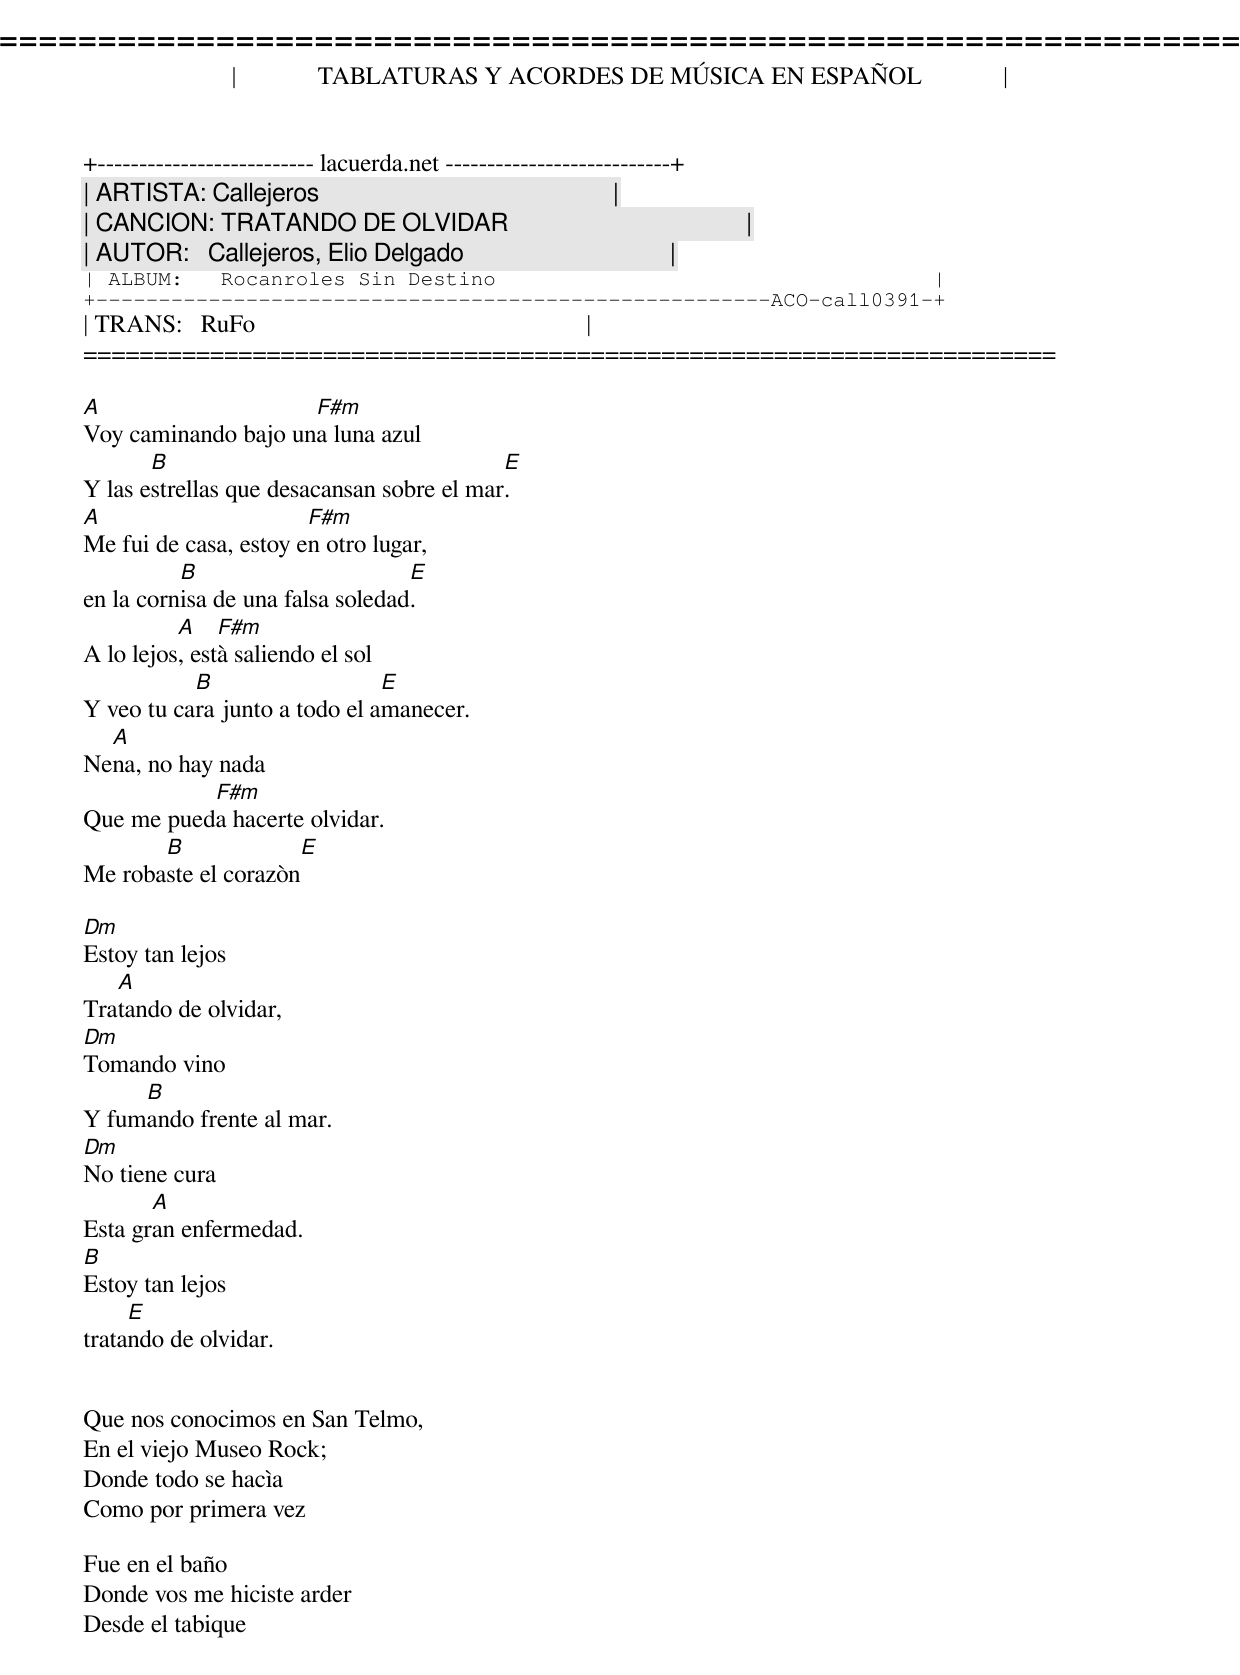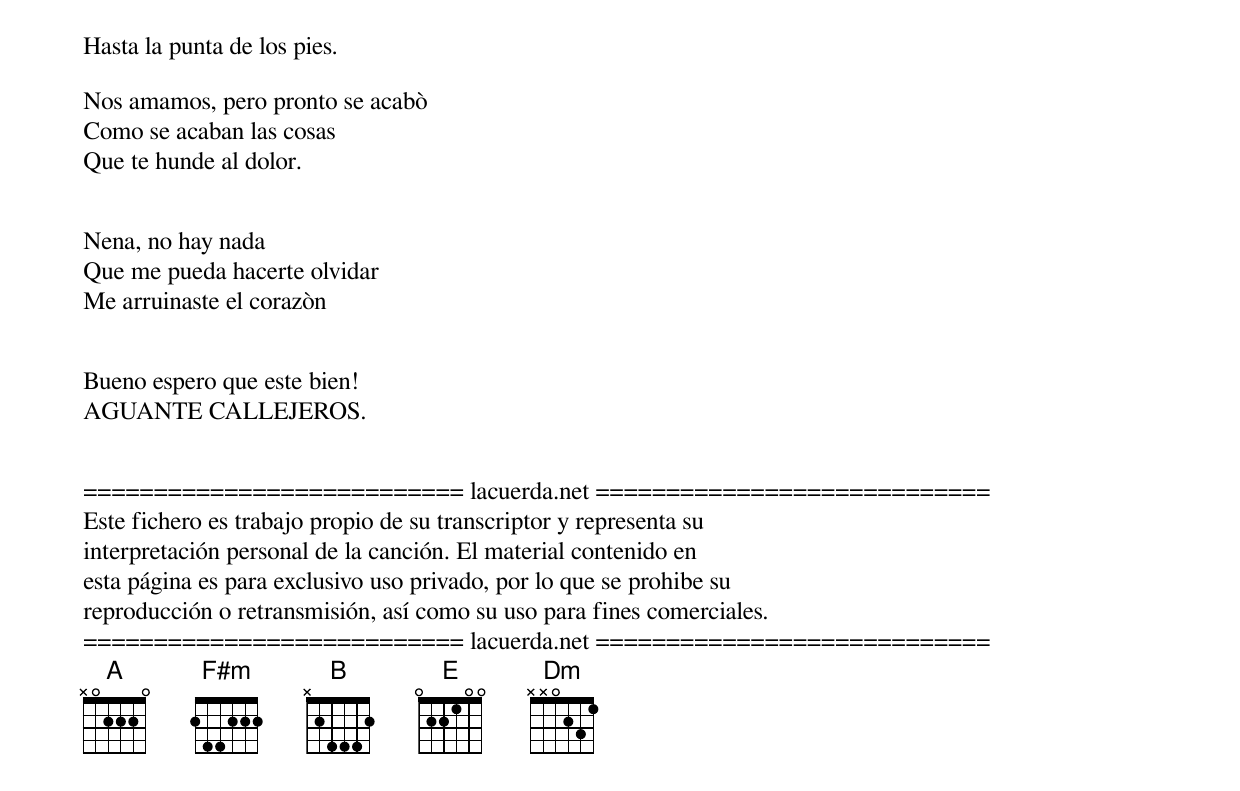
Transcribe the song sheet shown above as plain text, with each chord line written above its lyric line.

=====================================================================
|             TABLATURAS Y ACORDES DE MÚSICA EN ESPAÑOL             |
+-------------------------- lacuerda.net ---------------------------+
| ARTISTA: Callejeros                                               |
| CANCION: TRATANDO DE OLVIDAR                                      |
| AUTOR:   Callejeros, Elio Delgado                                 |
| ALBUM:   Rocanroles Sin Destino                                   |
+------------------------------------------------------ACO-call0391-+
| TRANS:   RuFo                                                     |
=====================================================================

A                    F#m
Voy caminando bajo una luna azul
       B                                   E
Y las estrellas que desacansan sobre el mar.
A                      F#m
Me fui de casa, estoy en otro lugar,
          B                       E
en la cornisa de una falsa soledad.
          A    F#m
A lo lejos, està saliendo el sol
           B                   E
Y veo tu cara junto a todo el amanecer.
  A
Nena, no hay nada
           F#m
Que me pueda hacerte olvidar.
       B             E
Me robaste el corazòn

Dm
Estoy tan lejos
   A
Tratando de olvidar,
Dm
Tomando vino
     B
Y fumando frente al mar.
Dm
No tiene cura
       A
Esta gran enfermedad.
B
Estoy tan lejos
     E
tratando de olvidar.


Que nos conocimos en San Telmo,
En el viejo Museo Rock;
Donde todo se hacìa
Como por primera vez

Fue en el baño
Donde vos me hiciste arder
Desde el tabique
Hasta la punta de los pies.

Nos amamos, pero pronto se acabò
Como se acaban las cosas
Que te hunde al dolor.


Nena, no hay nada
Que me pueda hacerte olvidar
Me arruinaste el corazòn


Bueno espero que este bien!
AGUANTE CALLEJEROS.


=========================== lacuerda.net ============================
Este fichero es trabajo propio de su transcriptor y representa su
interpretación personal de la canción. El material contenido en
esta página es para exclusivo uso privado, por lo que se prohibe su
reproducción o retransmisión, así como su uso para fines comerciales.
=========================== lacuerda.net ============================
